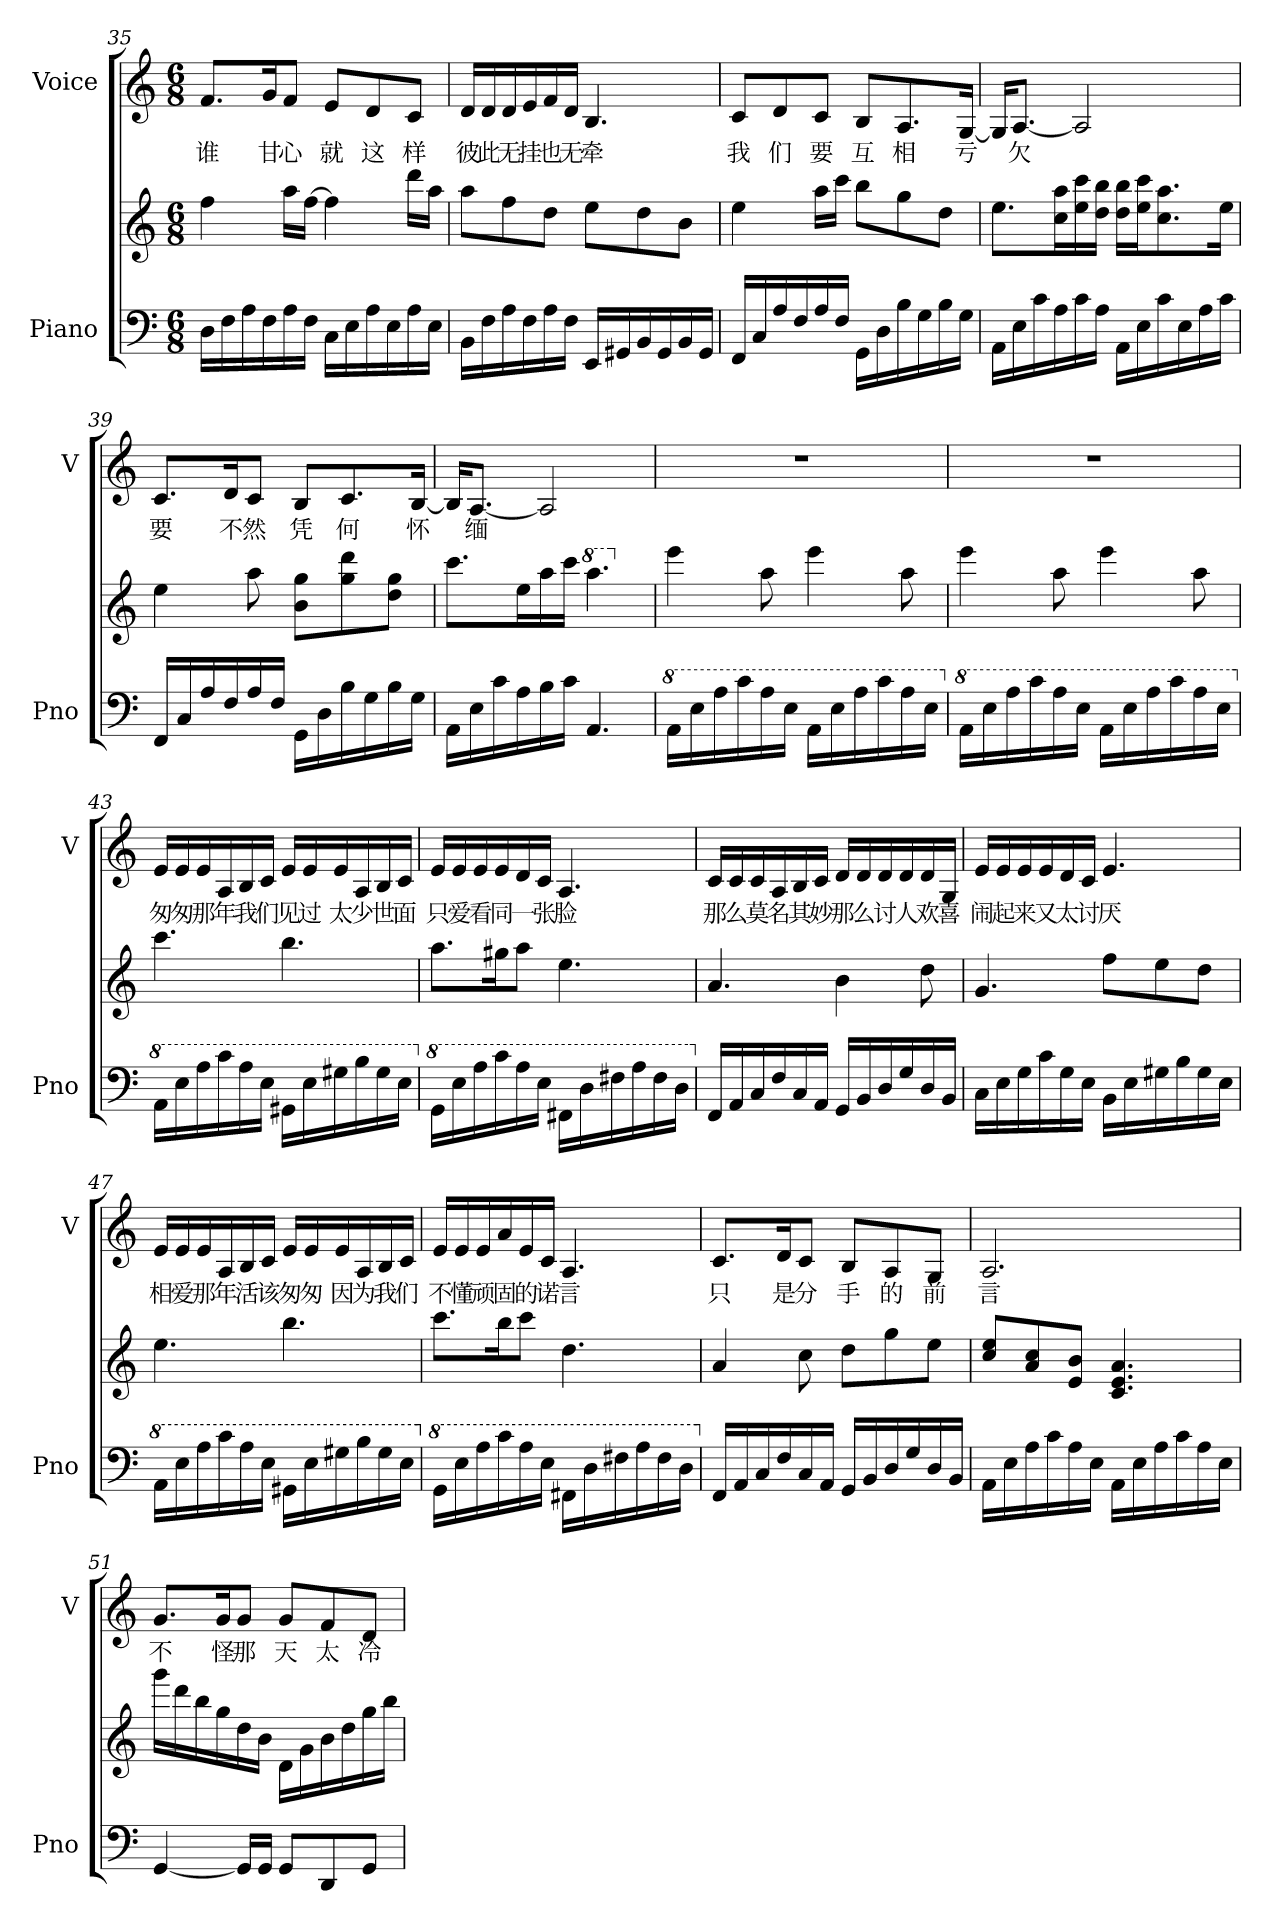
**kern	**kern	**kern	**text
*part2	*part2	*part1	*part1
*staff3	*staff2	*staff1	*staff1
*I"Piano	*	*I"Voice	*
*I'Pno	*	*I'V	*
*clefF4	*clefG2	*clefG2	*
*k[]	*k[]	*k[]	*
*M6/8	*M6/8	*M6/8	*
=35	=35	=35	=35
!	!	!	!LO:LY:b
16D\LL	4ff\	8.f/L	谁
16F\	.	.	.
16A\	.	.	.
!	!	!	!LO:LY:b
16F\	.	16g/K	甘
!	!	!	!LO:LY:b
16A\	16aa\LL	8f/J	心
16F\JJ	[16ff\JJ	.	.
!	!	!	!LO:LY:b
16C\LL	4ff\]	8e/L	就
16E\	.	.	.
!	!	!	!LO:LY:b
16A\	.	8d/	这
16E\	.	.	.
!	!	!	!LO:LY:b
16A\	16ddd\LL	8c/J	样
16E\JJ	16aa\JJ	.	.
=36	=36	=36	=36
!	!	!	!LO:LY:b
16BB\LL	8aa\L	16d/LL	彼
!	!	!	!LO:LY:b
16F\	.	16d/	此
!	!	!	!LO:LY:b
16A\	8ff\	16d/	无
!	!	!	!LO:LY:b
16F\	.	16e/	挂
!	!	!	!LO:LY:b
16A\	8dd\J	16f/	也
!	!	!	!LO:LY:b
16F\JJ	.	16d/JJ	无
!	!	!	!LO:LY:b
16EE/LL	8ee\L	4.B/	牵
16GG#X/	.	.	.
16BB/	8dd\	.	.
16GG#/	.	.	.
16BB/	8b\J	.	.
16GG#/JJ	.	.	.
!!LO:LB:g=z
=37	=37	=37	=37
!	!	!	!LO:LY:b
16FF/LL	4ee\	8c/L	我
16C/	.	.	.
!	!	!	!LO:LY:b
16A/	.	8d/	们
16F/	.	.	.
!	!	!	!LO:LY:b
16A/	16aa\LL	8c/J	要
16F/JJ	16ccc\JJ	.	.
!	!	!	!LO:LY:b
16GG\LL	8bb\L	8B/L	互
16D\	.	.	.
!	!	!	!LO:LY:b
16B\	8gg\	8.A/	相
16G\	.	.	.
16B\	8dd\J	.	.
!	!	!	!LO:LY:b
16G\JJ	.	[16G/Jk	亏
=38	=38	=38	=38
16AA\LL	8.ee\L	16G/KL]	.
!	!	!	!LO:LY:b
16E\	.	[8.A/J	欠
16c\	.	.	.
16A\	16cc\ 16aa\L	.	.
16c\	16ee\ 16ccc\	2A/]	.
16A\JJ	16dd\ 16bb\JJ	.	.
16AA\LL	16dd\ 16bb\LL	.	.
16E\	16ee\ 16ccc\J	.	.
16c\	8.cc\ 8.aa\	.	.
16E\	.	.	.
16A\	.	.	.
16c\JJ	16ee\Jk	.	.
=39	=39	=39	=39
!	!	!	!LO:LY:b
16FF/LL	4ee\	8.c/L	要
16C/	.	.	.
16A/	.	.	.
!	!	!	!LO:LY:b
16F/	.	16d/K	不
!	!	!	!LO:LY:b
16A/	8aa\	8c/J	然
16F/JJ	.	.	.
!	!	!	!LO:LY:b
16GG\LL	8b\ 8gg\L	8B/L	凭
16D\	.	.	.
!	!	!	!LO:LY:b
16B\	8gg\ 8ddd\	8.c/	何
16G\	.	.	.
16B\	8dd\ 8gg\J	.	.
!	!	!	!LO:LY:b
16G\JJ	.	[16B/Jk	怀
=40	=40	=40	=40
16AA\LL	8.ccc\L	16B/KL]	.
!	!	!	!LO:LY:b
16E\	.	[8.A/J	缅
16c\	.	.	.
16A\	16ee\L	.	.
16B\	16aa\	2A/]	.
16c\JJ	16ccc\JJ	.	.
*	*8va	*	*
4.AA/	4.aaa\	.	.
!!LO:PB:g=z
=41	=41	=41	=41
*8va	*	*	*
*	*X8va	*	*
16A\LL	4eee\	2.r	.
16e\	.	.	.
16a\	.	.	.
16cc\	.	.	.
16a\	8aa\	.	.
16e\JJ	.	.	.
16A\LL	4eee\	.	.
16e\	.	.	.
16a\	.	.	.
16cc\	.	.	.
16a\	8aa\	.	.
16e\JJ	.	.	.
=42	=42	=42	=42
*X8va	*	*	*
*8va	*	*	*
16A\LL	4eee\	2.r	.
16e\	.	.	.
16a\	.	.	.
16cc\	.	.	.
16a\	8aa\	.	.
16e\JJ	.	.	.
16A\LL	4eee\	.	.
16e\	.	.	.
16a\	.	.	.
16cc\	.	.	.
16a\	8aa\	.	.
16e\JJ	.	.	.
=43	=43	=43	=43
*X8va	*	*	*
*8va	*	*	*
!	!	!	!LO:LY:b
16A\LL	4.ccc\	16e/LL	匆
!	!	!	!LO:LY:b
16e\	.	16e/	匆
!	!	!	!LO:LY:b
16a\	.	16e/	那
!	!	!	!LO:LY:b
16cc\	.	16A/	年
!	!	!	!LO:LY:b
16a\	.	16B/	我
!	!	!	!LO:LY:b
16e\JJ	.	16c/JJ	们
!	!	!	!LO:LY:b
16G#X\LL	4.bb\	16e/LL	见
!	!	!	!LO:LY:b
16e\	.	16e/	过
!	!	!	!LO:LY:b
16g#X\	.	16e/	太
!	!	!	!LO:LY:b
16b\	.	16A/	少
!	!	!	!LO:LY:b
16g#\	.	16B/	世
!	!	!	!LO:LY:b
16e\JJ	.	16c/JJ	面
!!LO:LB:g=z
=44	=44	=44	=44
*X8va	*	*	*
*8va	*	*	*
!	!	!	!LO:LY:b
16G\LL	8.aa\L	16e/LL	只
!	!	!	!LO:LY:b
16e\	.	16e/	爱
!	!	!	!LO:LY:b
16a\	.	16e/	看
!	!	!	!LO:LY:b
16cc\	16gg#X\K	16e/	同
!	!	!	!LO:LY:b
16a\	8aa\J	16d/	一
!	!	!	!LO:LY:b
16e\JJ	.	16c/JJ	张
!	!	!	!LO:LY:b
16F#X\LL	4.ee\	4.A/	脸
16d\	.	.	.
16f#X\	.	.	.
16a\	.	.	.
16f#\	.	.	.
16d\JJ	.	.	.
=45	=45	=45	=45
*X8va	*	*	*
!	!	!	!LO:LY:b
16FF/LL	4.a/	16c/LL	那
!	!	!	!LO:LY:b
16AA/	.	16c/	么
!	!	!	!LO:LY:b
16C/	.	16c/	莫
!	!	!	!LO:LY:b
16F/	.	16A/	名
!	!	!	!LO:LY:b
16C/	.	16B/	其
!	!	!	!LO:LY:b
16AA/JJ	.	16c/JJ	妙
!	!	!	!LO:LY:b
16GG/LL	4b\	16d/LL	那
!	!	!	!LO:LY:b
16BB/	.	16d/	么
!	!	!	!LO:LY:b
16D/	.	16d/	讨
!	!	!	!LO:LY:b
16G/	.	16d/	人
!	!	!	!LO:LY:b
16D/	8dd\	16d/	欢
!	!	!	!LO:LY:b
16BB/JJ	.	16G/JJ	喜
=46	=46	=46	=46
!	!	!	!LO:LY:b
16C\LL	4.g/	16e/LL	闹
!	!	!	!LO:LY:b
16E\	.	16e/	起
!	!	!	!LO:LY:b
16G\	.	16e/	来
!	!	!	!LO:LY:b
16c\	.	16e/	又
!	!	!	!LO:LY:b
16G\	.	16d/	太
!	!	!	!LO:LY:b
16E\JJ	.	16c/JJ	讨
!	!	!	!LO:LY:b
16BB\LL	8ff\L	4.e/	厌
16E\	.	.	.
16G#X\	8ee\	.	.
16B\	.	.	.
16G#\	8dd\J	.	.
16E\JJ	.	.	.
!!LO:LB:g=z
=47	=47	=47	=47
*8va	*	*	*
!	!	!	!LO:LY:b
16A\LL	4.ee\	16e/LL	相
!	!	!	!LO:LY:b
16e\	.	16e/	爱
!	!	!	!LO:LY:b
16a\	.	16e/	那
!	!	!	!LO:LY:b
16cc\	.	16A/	年
!	!	!	!LO:LY:b
16a\	.	16B/	活
!	!	!	!LO:LY:b
16e\JJ	.	16c/JJ	该
!	!	!	!LO:LY:b
16G#X\LL	4.bb\	16e/LL	匆
!	!	!	!LO:LY:b
16e\	.	16e/	匆
!	!	!	!LO:LY:b
16g#X\	.	16e/	因
!	!	!	!LO:LY:b
16b\	.	16A/	为
!	!	!	!LO:LY:b
16g#\	.	16B/	我
!	!	!	!LO:LY:b
16e\JJ	.	16c/JJ	们
=48	=48	=48	=48
*X8va	*	*	*
*8va	*	*	*
!	!	!	!LO:LY:b
16G\LL	8.ccc\L	16e/LL	不
!	!	!	!LO:LY:b
16e\	.	16e/	懂
!	!	!	!LO:LY:b
16a\	.	16e/	顽
!	!	!	!LO:LY:b
16cc\	16bb\K	16a/	固
!	!	!	!LO:LY:b
16a\	8ccc\J	16e/	的
!	!	!	!LO:LY:b
16e\JJ	.	16c/JJ	诺
!	!	!	!LO:LY:b
16F#X\LL	4.dd\	4.A/	言
16d\	.	.	.
16f#X\	.	.	.
16a\	.	.	.
16f#\	.	.	.
16d\JJ	.	.	.
=49	=49	=49	=49
*X8va	*	*	*
!	!	!	!LO:LY:b
16FF/LL	4a/	8.c/L	只
16AA/	.	.	.
16C/	.	.	.
!	!	!	!LO:LY:b
16F/	.	16d/K	是
!	!	!	!LO:LY:b
16C/	8cc\	8c/J	分
16AA/JJ	.	.	.
!	!	!	!LO:LY:b
16GG/LL	8dd\L	8B/L	手
16BB/	.	.	.
!	!	!	!LO:LY:b
16D/	8gg\	8A/	的
16G/	.	.	.
!	!	!	!LO:LY:b
16D/	8ee\J	8G/J	前
16BB/JJ	.	.	.
!!LO:PB:g=z
=50	=50	=50	=50
!	!	!	!LO:LY:b
16AA\LL	8cc/ 8ee/L	2.A/	言
16E\	.	.	.
16A\	8a/ 8cc/	.	.
16c\	.	.	.
16A\	8e/ 8b/J	.	.
16E\JJ	.	.	.
16AA\LL	4.c/ 4.e/ 4.a/	.	.
16E\	.	.	.
16A\	.	.	.
16c\	.	.	.
16A\	.	.	.
16E\JJ	.	.	.
=51	=51	=51	=51
!	!	!	!LO:LY:b
[4GG/	16ggg\LL	8.g/L	不
.	16ddd\	.	.
.	16bb\	.	.
!	!	!	!LO:LY:b
.	16gg\	16g/K	怪
!	!	!	!LO:LY:b
16GG/LL]	16dd\	8g/J	那
16GG/JJ	16b\JJ	.	.
!	!	!	!LO:LY:b
8GG/L	16d\LL	8g/L	天
.	16g\	.	.
!	!	!	!LO:LY:b
8DD/	16b\	8f/	太
.	16dd\	.	.
!	!	!	!LO:LY:b
8GG/J	16gg\	8d/J	冷
.	16bb\JJ	.	.
=	=	=	=
*-	*-	*-	*-
